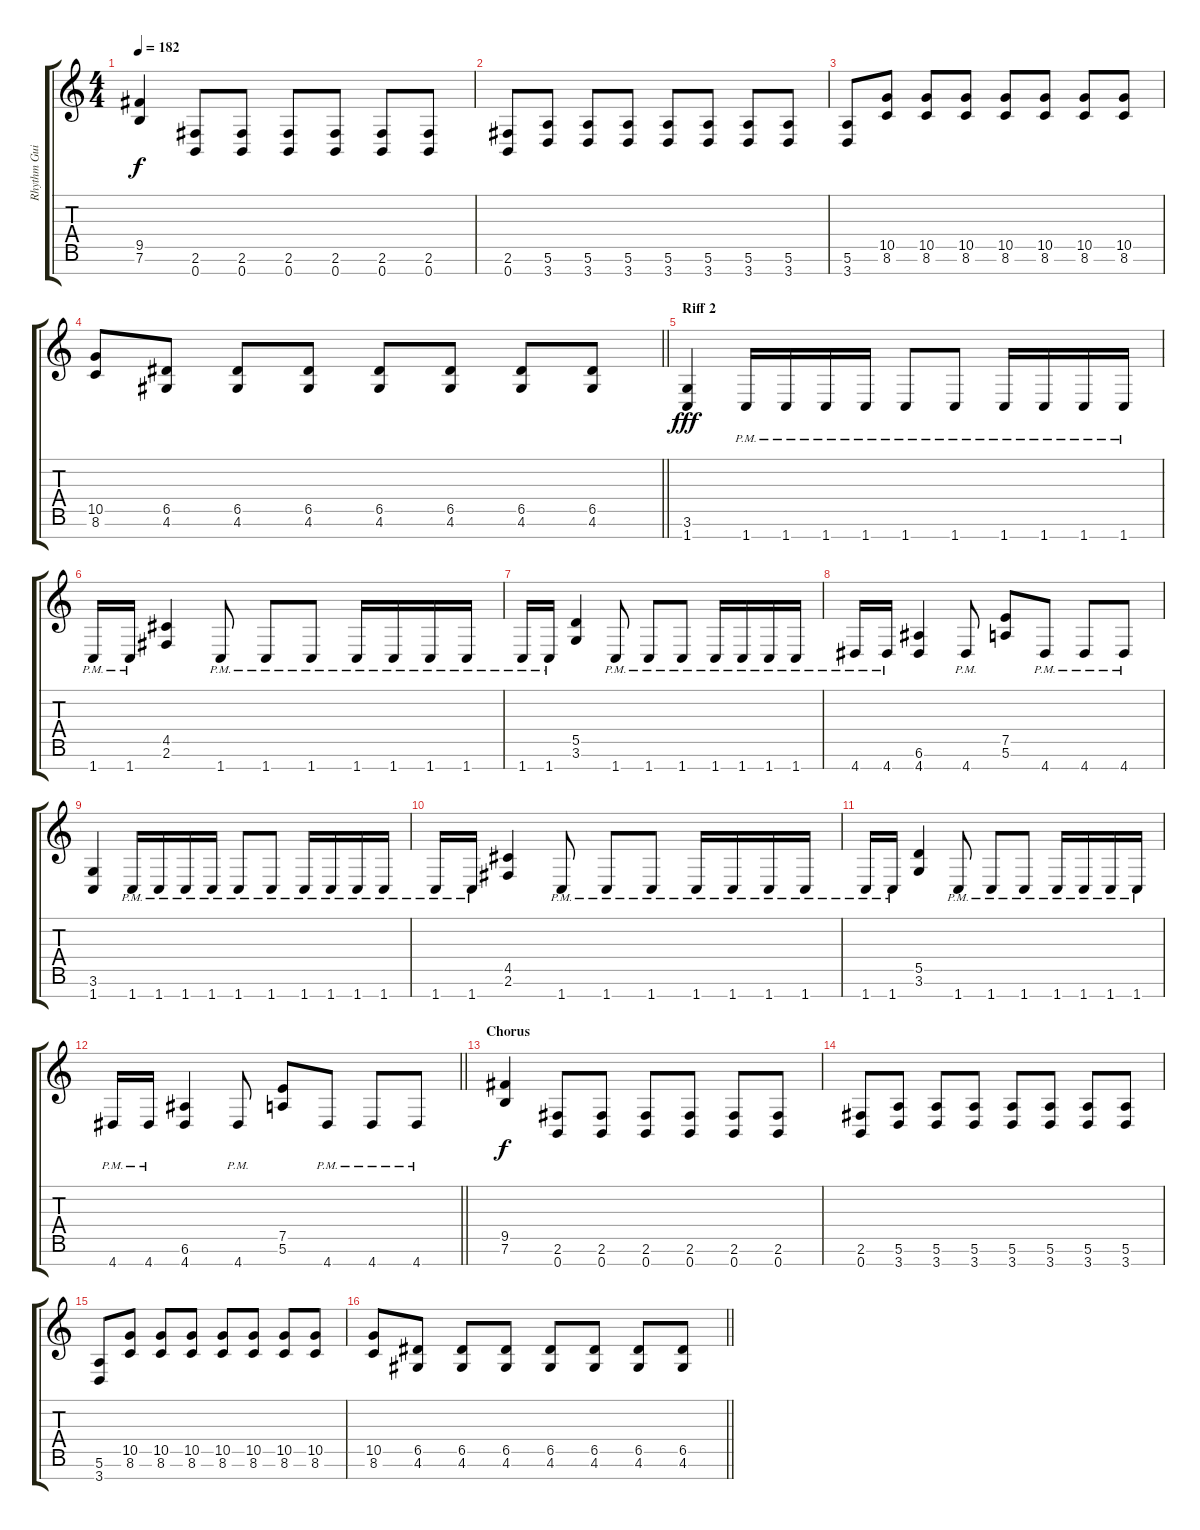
\track ("Rhythm Guitar 2" "Rhythm Gui") {instrument overdrivenguitar}
\staff {score tabs}
\tuning (E4 B3 G3 D3 A2 E2 B1) {hide}
\ts (4 4)
\tempo 182
\clef g2
\ks c
(9.5 7.6).4{dy f} (2.6 0.7).8 (2.6 0.7).8 (2.6 0.7).8 (2.6 0.7).8 (2.6 0.7).8 (2.6 0.7).8 |
(2.6 0.7).8 (5.6 3.7).8 (5.6 3.7).8 (5.6 3.7).8 (5.6 3.7).8 (5.6 3.7).8 (5.6 3.7).8 (5.6 3.7).8 |
(5.6 3.7).8 (10.5 8.6).8 (10.5 8.6).8 (10.5 8.6).8 (10.5 8.6).8 (10.5 8.6).8 (10.5 8.6).8 (10.5 8.6).8 |
\barLineRight lightlight
(10.5 8.6).8 (6.5 4.6).8 (6.5 4.6).8 (6.5 4.6).8 (6.5 4.6).8 (6.5 4.6).8 (6.5 4.6).8 (6.5 4.6).8 |
\section ("" "Riff 2")
(3.6 1.7).4{dy fff} 1.7{pm}.16 1.7{pm}.16 1.7{pm}.16 1.7{pm}.16 1.7{pm}.8 1.7{pm}.8 1.7{pm}.16 1.7{pm}.16 1.7{pm}.16 1.7{pm}.16 |
1.7{pm}.16 1.7{pm}.16 (4.5 2.6).4 1.7{pm}.8 1.7{pm}.8 1.7{pm}.8 1.7{pm}.16 1.7{pm}.16 1.7{pm}.16 1.7{pm}.16 |
1.7{pm}.16 1.7{pm}.16 (5.5 3.6).4 1.7{pm}.8 1.7{pm}.8 1.7{pm}.8 1.7{pm}.16 1.7{pm}.16 1.7{pm}.16 1.7{pm}.16 |
4.7{pm}.16 4.7{pm}.16 (6.6 4.7).4 4.7{pm}.8 (7.5 5.6).8 4.7{pm}.8 4.7{pm}.8 4.7{pm}.8 |
(3.6 1.7).4 1.7{pm}.16 1.7{pm}.16 1.7{pm}.16 1.7{pm}.16 1.7{pm}.8 1.7{pm}.8 1.7{pm}.16 1.7{pm}.16 1.7{pm}.16 1.7{pm}.16 |
1.7{pm}.16 1.7{pm}.16 (4.5 2.6).4 1.7{pm}.8 1.7{pm}.8 1.7{pm}.8 1.7{pm}.16 1.7{pm}.16 1.7{pm}.16 1.7{pm}.16 |
1.7{pm}.16 1.7{pm}.16 (5.5 3.6).4 1.7{pm}.8 1.7{pm}.8 1.7{pm}.8 1.7{pm}.16 1.7{pm}.16 1.7{pm}.16 1.7{pm}.16 |
\barLineRight lightlight
4.7{pm}.16 4.7{pm}.16 (6.6 4.7).4 4.7{pm}.8 (7.5 5.6).8 4.7{pm}.8 4.7{pm}.8 4.7{pm}.8 |
\section ("" "Chorus")
(9.5 7.6).4{dy f} (2.6 0.7).8 (2.6 0.7).8 (2.6 0.7).8 (2.6 0.7).8 (2.6 0.7).8 (2.6 0.7).8 |
(2.6 0.7).8 (5.6 3.7).8 (5.6 3.7).8 (5.6 3.7).8 (5.6 3.7).8 (5.6 3.7).8 (5.6 3.7).8 (5.6 3.7).8 |
(5.6 3.7).8 (10.5 8.6).8 (10.5 8.6).8 (10.5 8.6).8 (10.5 8.6).8 (10.5 8.6).8 (10.5 8.6).8 (10.5 8.6).8 |
\barLineRight lightlight
(10.5 8.6).8 (6.5 4.6).8 (6.5 4.6).8 (6.5 4.6).8 (6.5 4.6).8 (6.5 4.6).8 (6.5 4.6).8 (6.5 4.6).8
